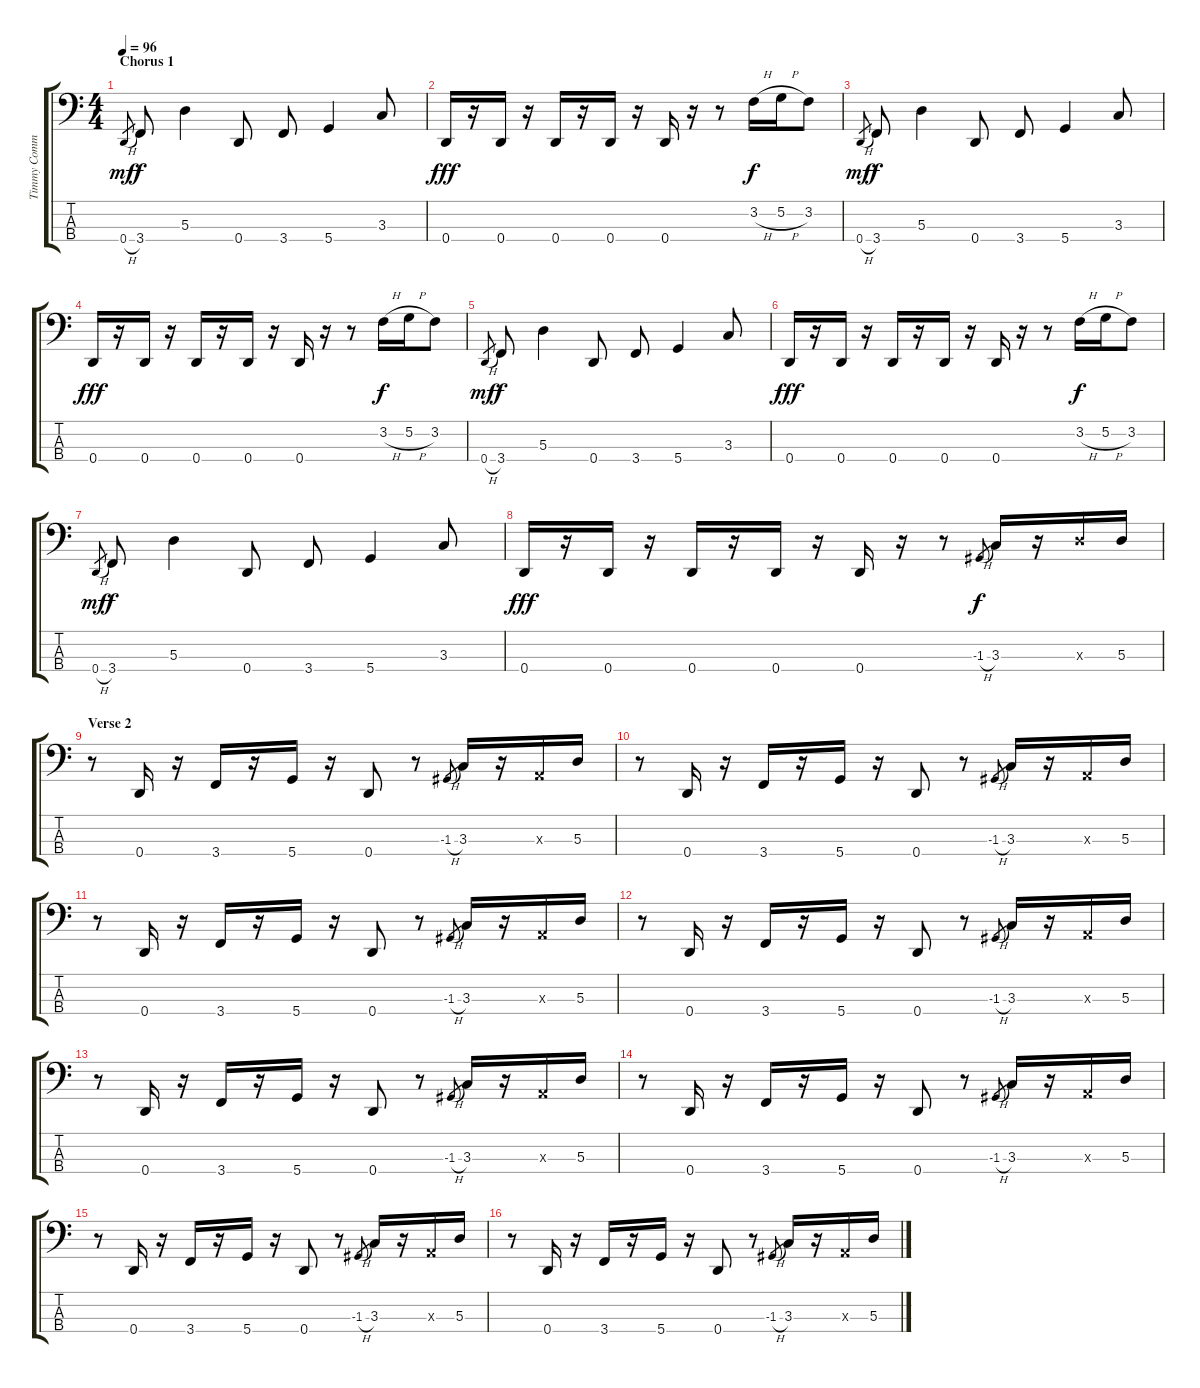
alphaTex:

\track ("Timmy Commerford / Bass" "Timmy Comm") {instrument slapbass2}
\staff {score tabs}
\tuning (G2 D2 A1 D1) {hide}
\ts (4 4)
\section ("" "Chorus 1")
\tempo 96
\clef f4
\ks c
0.4{h}.8{gr dy mf} 3.4.8{dy f volume 11 instrument slapbass2} 5.3.4 0.4.8 3.4.8 5.4.4 3.3.8 |
0.4.16{dy fff} r.16 0.4.16 r.16 0.4.16 r.16 0.4.16 r.16 0.4.16 r.16 r.8 3.2{h}.16{dy f} 5.2{h}.16 3.2.8 |
0.4{h}.8{gr dy mf} 3.4.8{dy f} 5.3.4 0.4.8 3.4.8 5.4.4 3.3.8 |
0.4.16{dy fff} r.16 0.4.16 r.16 0.4.16 r.16 0.4.16 r.16 0.4.16 r.16 r.8 3.2{h}.16{dy f} 5.2{h}.16 3.2.8 |
0.4{h}.8{gr dy mf} 3.4.8{dy f} 5.3.4 0.4.8 3.4.8 5.4.4 3.3.8 |
0.4.16{dy fff} r.16 0.4.16 r.16 0.4.16 r.16 0.4.16 r.16 0.4.16 r.16 r.8 3.2{h}.16{dy f} 5.2{h}.16 3.2.8 |
0.4{h}.8{gr dy mf} 3.4.8{dy f} 5.3.4 0.4.8 3.4.8 5.4.4 3.3.8 |
0.4.16{dy fff} r.16 0.4.16 r.16 0.4.16 r.16 0.4.16 r.16 0.4.16 r.16 r.8{volume 15 instrument electricbassfinger} -1.3{h}.8{gr dy f} 3.3.16 r.16 5.3{x}.16 5.3.16 |
\section ("" "Verse 2")
r.8 0.4.16 r.16 3.4.16 r.16 5.4.16 r.16 0.4.8 r.8 -1.3{h}.8{gr} 3.3.16 r.16 0.3{x}.16 5.3.16 |
r.8 0.4.16 r.16 3.4.16 r.16 5.4.16 r.16 0.4.8 r.8 -1.3{h}.8{gr} 3.3.16 r.16 0.3{x}.16 5.3.16 |
r.8 0.4.16 r.16 3.4.16 r.16 5.4.16 r.16 0.4.8 r.8 -1.3{h}.8{gr} 3.3.16 r.16 0.3{x}.16 5.3.16 |
r.8 0.4.16 r.16 3.4.16 r.16 5.4.16 r.16 0.4.8 r.8 -1.3{h}.8{gr} 3.3.16 r.16 0.3{x}.16 5.3.16 |
r.8 0.4.16 r.16 3.4.16 r.16 5.4.16 r.16 0.4.8 r.8 -1.3{h}.8{gr} 3.3.16 r.16 0.3{x}.16 5.3.16 |
r.8 0.4.16 r.16 3.4.16 r.16 5.4.16 r.16 0.4.8 r.8 -1.3{h}.8{gr} 3.3.16 r.16 0.3{x}.16 5.3.16 |
r.8 0.4.16 r.16 3.4.16 r.16 5.4.16 r.16 0.4.8 r.8 -1.3{h}.8{gr} 3.3.16 r.16 0.3{x}.16 5.3.16 |
r.8 0.4.16 r.16 3.4.16 r.16 5.4.16 r.16 0.4.8 r.8 -1.3{h}.8{gr} 3.3.16 r.16 0.3{x}.16 5.3.16
